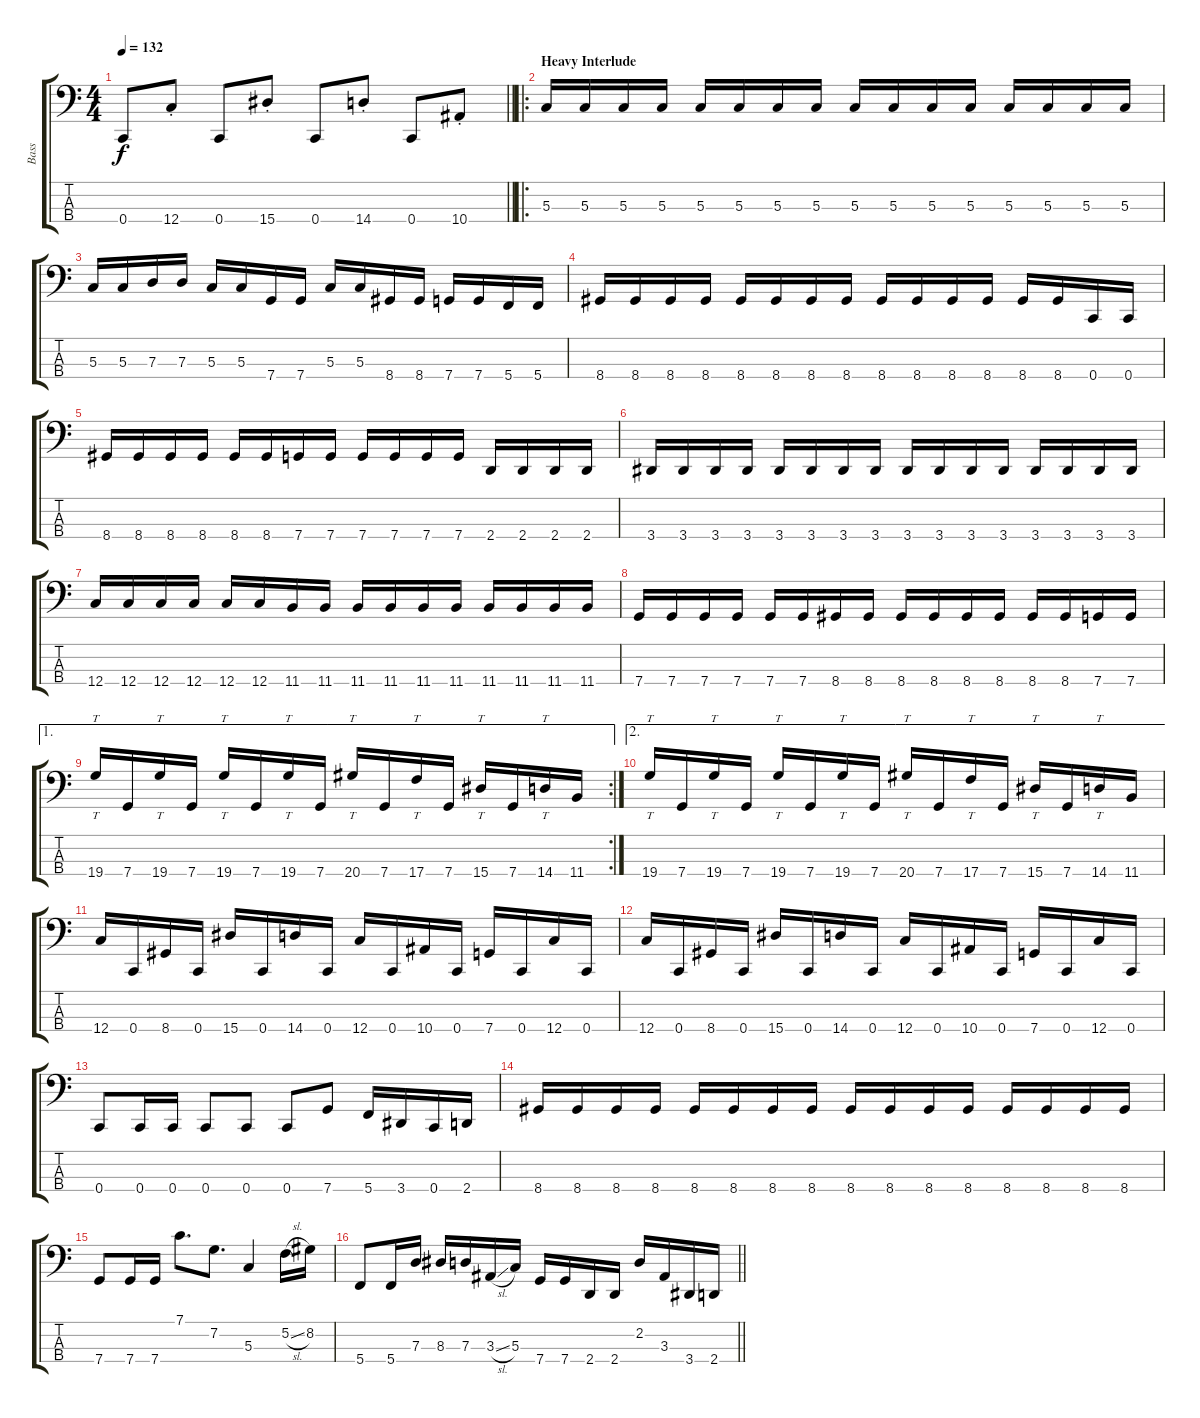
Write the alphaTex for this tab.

\track ("Bass" "Bass") {instrument electricbassfinger}
\staff {score tabs}
\tuning (F2 C2 G1 C1) {hide}
\ts (4 4)
\tempo 132
\clef f4
\barLineRight lightlight
\ks c
0.4.8{dy f} 12.4{st}.8 0.4.8 15.4{st}.8 0.4.8 14.4{st}.8 0.4.8 10.4{st}.8 |
\ro
\section ("" "Heavy Interlude")
5.3.16 5.3.16 5.3.16 5.3.16 5.3.16 5.3.16 5.3.16 5.3.16 5.3.16 5.3.16 5.3.16 5.3.16 5.3.16 5.3.16 5.3.16 5.3.16 |
5.3.16 5.3.16 7.3.16 7.3.16 5.3.16 5.3.16 7.4.16 7.4.16 5.3.16 5.3.16 8.4.16 8.4.16 7.4.16 7.4.16 5.4.16 5.4.16 |
8.4.16 8.4.16 8.4.16 8.4.16 8.4.16 8.4.16 8.4.16 8.4.16 8.4.16 8.4.16 8.4.16 8.4.16 8.4.16 8.4.16 0.4.16 0.4.16 |
8.4.16 8.4.16 8.4.16 8.4.16 8.4.16 8.4.16 7.4.16 7.4.16 7.4.16 7.4.16 7.4.16 7.4.16 2.4.16 2.4.16 2.4.16 2.4.16 |
3.4.16 3.4.16 3.4.16 3.4.16 3.4.16 3.4.16 3.4.16 3.4.16 3.4.16 3.4.16 3.4.16 3.4.16 3.4.16 3.4.16 3.4.16 3.4.16 |
12.4.16 12.4.16 12.4.16 12.4.16 12.4.16 12.4.16 11.4.16 11.4.16 11.4.16 11.4.16 11.4.16 11.4.16 11.4.16 11.4.16 11.4.16 11.4.16 |
7.4.16 7.4.16 7.4.16 7.4.16 7.4.16 7.4.16 8.4.16 8.4.16 8.4.16 8.4.16 8.4.16 8.4.16 8.4.16 8.4.16 7.4.16 7.4.16 |
\ae 1
\rc 2
19.4.16{tt} 7.4.16 19.4.16{tt} 7.4.16 19.4.16{tt} 7.4.16 19.4.16{tt} 7.4.16 20.4.16{tt} 7.4.16 17.4.16{tt} 7.4.16 15.4.16{tt} 7.4.16 14.4.16{tt} 11.4.16 |
\ae 2
19.4.16{tt} 7.4.16 19.4.16{tt} 7.4.16 19.4.16{tt} 7.4.16 19.4.16{tt} 7.4.16 20.4.16{tt} 7.4.16 17.4.16{tt} 7.4.16 15.4.16{tt} 7.4.16 14.4.16{tt} 11.4.16 |
12.4.16 0.4.16 8.4.16 0.4.16 15.4.16 0.4.16 14.4.16 0.4.16 12.4.16 0.4.16 10.4.16 0.4.16 7.4.16 0.4.16 12.4.16 0.4.16 |
12.4.16 0.4.16 8.4.16 0.4.16 15.4.16 0.4.16 14.4.16 0.4.16 12.4.16 0.4.16 10.4.16 0.4.16 7.4.16 0.4.16 12.4.16 0.4.16 |
0.4.8 0.4.16 0.4.16 0.4.8 0.4.8 0.4.8 7.4.8 5.4.16 3.4.16 0.4.16 2.4.16 |
8.4.16 8.4.16 8.4.16 8.4.16 8.4.16 8.4.16 8.4.16 8.4.16 8.4.16 8.4.16 8.4.16 8.4.16 8.4.16 8.4.16 8.4.16 8.4.16 |
7.4.8 7.4.16 7.4.16 7.1.8{d} 7.2.8{d} 5.3.4 5.2{sl}.16 8.2.16 |
\barLineRight lightlight
5.4.8 5.4.16 7.3.16 8.3.16 7.3.16 3.3{sl}.16 5.3.16 7.4.16 7.4.16 2.4.16 2.4.16 2.2.16 3.3.16 3.4.16 2.4.16
